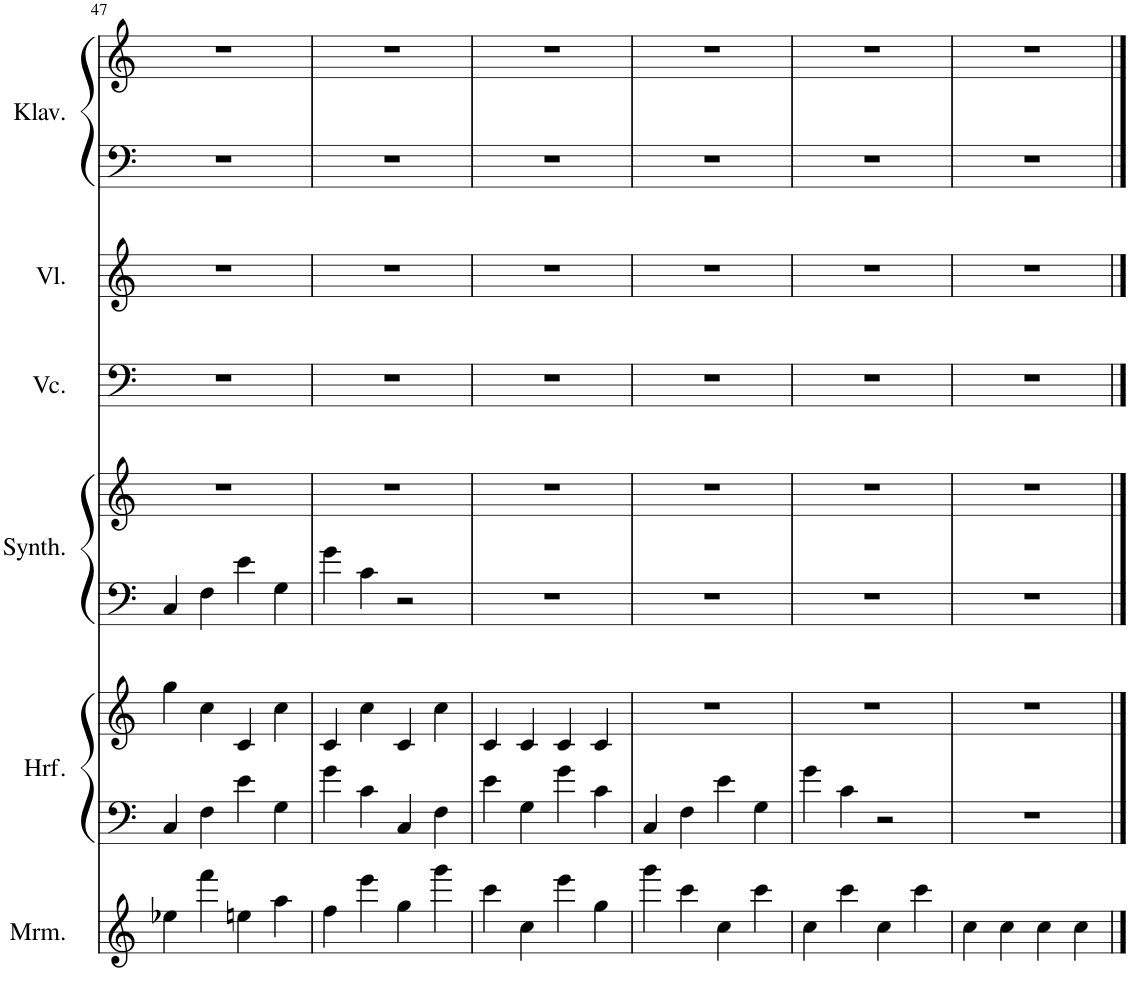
**kern	**kern	**kern	**kern	**kern	**kern	**kern	**kern	**kern
*part6	*part5	*part5	*part4	*part4	*part3	*part2	*part1	*part1
*staff9	*staff8	*staff7	*staff6	*staff5	*staff4	*staff3	*staff2	*staff1
*I"Marimba	*I"Harfe	*	*I"Fantasia Synthesizer	*	*I"Violoncello	*I"Violine	*I"Klavier	*
*I'Mrm.	*I'Hrf.	*	*I'Synth.	*	*I'Vc.	*I'Vl.	*I'Klav.	*
!!LO:PB:g=z
*clefG2	*clefF4	*clefG2	*clefF4	*clefG2	*clefF4	*clefG2	*clefF4	*clefG2
*k[]	*k[]	*k[]	*k[]	*k[]	*k[]	*k[]	*k[]	*k[]
*M4/4	*M4/4	*M4/4	*M4/4	*M4/4	*M4/4	*M4/4	*M4/4	*M4/4
=47	=47	=47	=47	=47	=47	=47	=47	=47
4ee-X\	4C/	4gg\	4C/	1r	1r	1r	1r	1r
4fff\	4F\	4cc\	4F\	.	.	.	.	.
4een\	4e\	4c/	4e\	.	.	.	.	.
4aa\	4G\	4cc\	4G\	.	.	.	.	.
=48	=48	=48	=48	=48	=48	=48	=48	=48
4ff\	4g\	4c/	4g\	1r	1r	1r	1r	1r
4eee\	4c\	4cc\	4c\	.	.	.	.	.
4gg\	4C/	4c/	2r	.	.	.	.	.
4ggg\	4F\	4cc\	.	.	.	.	.	.
=49	=49	=49	=49	=49	=49	=49	=49	=49
4ccc\	4e\	4c/	1r	1r	1r	1r	1r	1r
4cc\	4G\	4c/	.	.	.	.	.	.
4eee\	4g\	4c/	.	.	.	.	.	.
4gg\	4c\	4c/	.	.	.	.	.	.
=50	=50	=50	=50	=50	=50	=50	=50	=50
4ggg\	4C/	1r	1r	1r	1r	1r	1r	1r
4ccc\	4F\	.	.	.	.	.	.	.
4cc\	4e\	.	.	.	.	.	.	.
4ccc\	4G\	.	.	.	.	.	.	.
=51	=51	=51	=51	=51	=51	=51	=51	=51
4cc\	4g\	1r	1r	1r	1r	1r	1r	1r
4ccc\	4c\	.	.	.	.	.	.	.
4cc\	2r	.	.	.	.	.	.	.
4ccc\	.	.	.	.	.	.	.	.
=52	=52	=52	=52	=52	=52	=52	=52	=52
4cc\	1r	1r	1r	1r	1r	1r	1r	1r
4cc\	.	.	.	.	.	.	.	.
4cc\	.	.	.	.	.	.	.	.
4cc\	.	.	.	.	.	.	.	.
==	==	==	==	==	==	==	==	==
*-	*-	*-	*-	*-	*-	*-	*-	*-
